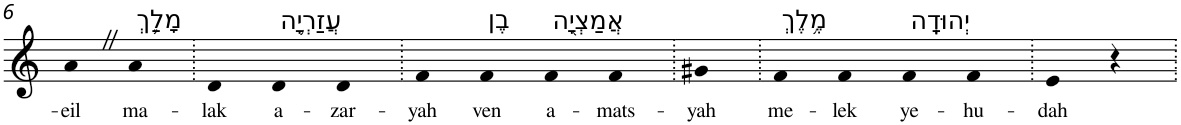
**kern	**text
*part1	*part1
*staff1	*staff1
*I"Piano	*
*I'Pno	*
!!LO:PB:g=z
*clefG2	*
*k[]	*
=6	=6
!	!LO:LY:b
4aZ	-eil
!LO:TX:a:t=מָלַ֛ךְ	!
!	!LO:LY:b
4a	ma-
=7.	=7.
!	!LO:LY:b
4d	-lak
!LO:TX:a:t=עֲזַרְיָ֥ה	!
!	!LO:LY:b
4d	a-
!	!LO:LY:b
4d	-zar-
=8.	=8.
!	!LO:LY:b
4f	-yah
!LO:TX:a:t=בֶן	!
!	!LO:LY:b
4f	ven
!LO:TX:a:t=אֲמַצְיָ֖ה	!
!	!LO:LY:b
4f	a-
!	!LO:LY:b
4f	-mats-
=9.	=9.
!	!LO:LY:b
4g#X	-yah
=10.	=10.
!LO:TX:a:t=מֶ֥לֶךְ	!
!	!LO:LY:b
4f	me-
!	!LO:LY:b
4f	-lek
!LO:TX:a:t=יְהוּדָֽה	!
!	!LO:LY:b
4f	ye-
!	!LO:LY:b
4f	-hu-
=11.	=11.
!	!LO:LY:b
4e	-dah
4r	.
=.	=.
*-	*-
